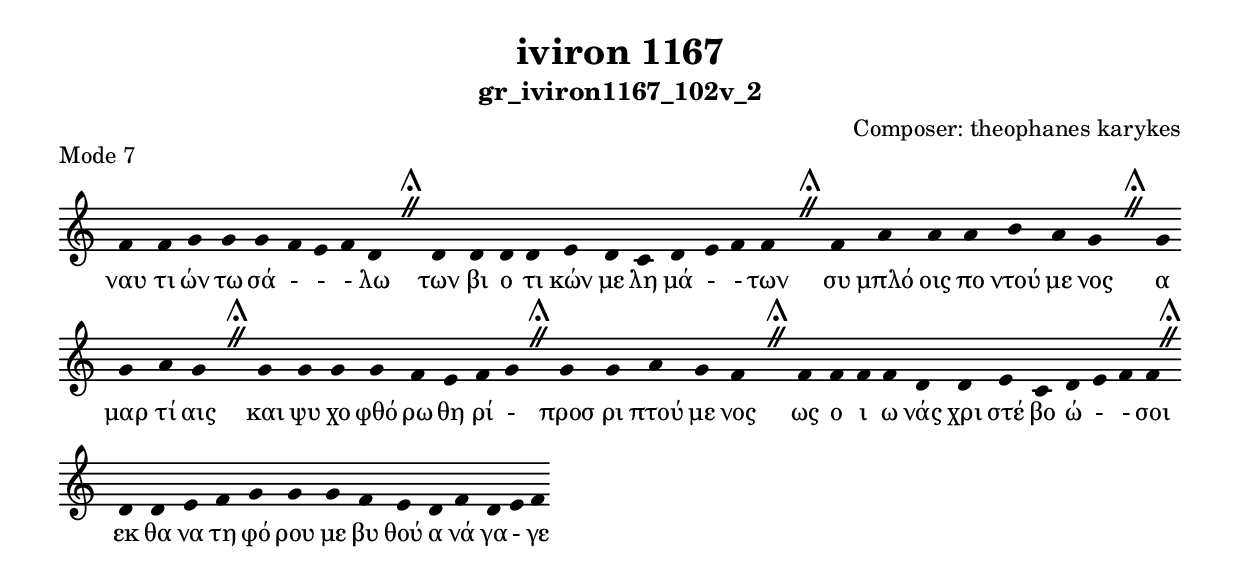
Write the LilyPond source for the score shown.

\include "gregorian.ly"

	\header {
 	  title = "iviron 1167"
	  subtitle = "gr_iviron1167_102v_2"
	  composer = "Composer: theophanes karykes"
	  piece = "Mode 7"
	}

	chant = {
	  f'4 f'4 g'4 g'4 g'4 f'4 e'4 f'4 d'4 \divisioMaior
 d'4 d'4 d'4 d'4 e'4 d'4 c'4 d'4 e'4 f'4 f'4 \divisioMaior
 f'4 a'4 a'4 a'4 b'4 a'4 g'4 \divisioMaior
 g'4 g'4 a'4 g'4 \divisioMaior
 g'4 g'4 g'4 g'4 f'4 e'4 f'4 g'4 \divisioMaior
 g'4 g'4 a'4 g'4 f'4 \divisioMaior
 f'4 f'4 f'4 f'4 d'4 d'4 e'4 c'4 d'4 e'4 f'4 f'4 \divisioMaior
 d'4 d'4 e'4 f'4 g'4 g'4 g'4 f'4 e'4 d'4 f'4 d'4 e'4 f'4\finalis
	}

	verba = \lyricmode {ναυ τι ών τω σά -  -  - λω 
των βι ο τι κών με λη μά -  - των 
συ μπλό οις πο ντού με νος 
α μαρ τί αις 
και ψυ χο φθό ρω θη ρί - 
προσ ρι πτού με νος 
ως ο ι ω νάς χρι στέ βο ώ -  - σοι 
εκ θα να τη φό ρου με βυ θού α νά γα - γε 
	}


	\score {
	  \new Staff <<
	  \new Voice = "melody" \chant
	  \new Lyrics = "one" \lyricsto melody \verba
	  >>
	  \layout {
	    \context {
	      \Staff
	      \remove "Time_signature_engraver"
	      \remove "Bar_engraver"
	    }
	    \context {
	      \Voice
	      \remove "Stem_engraver"
	    }
	  }
	}